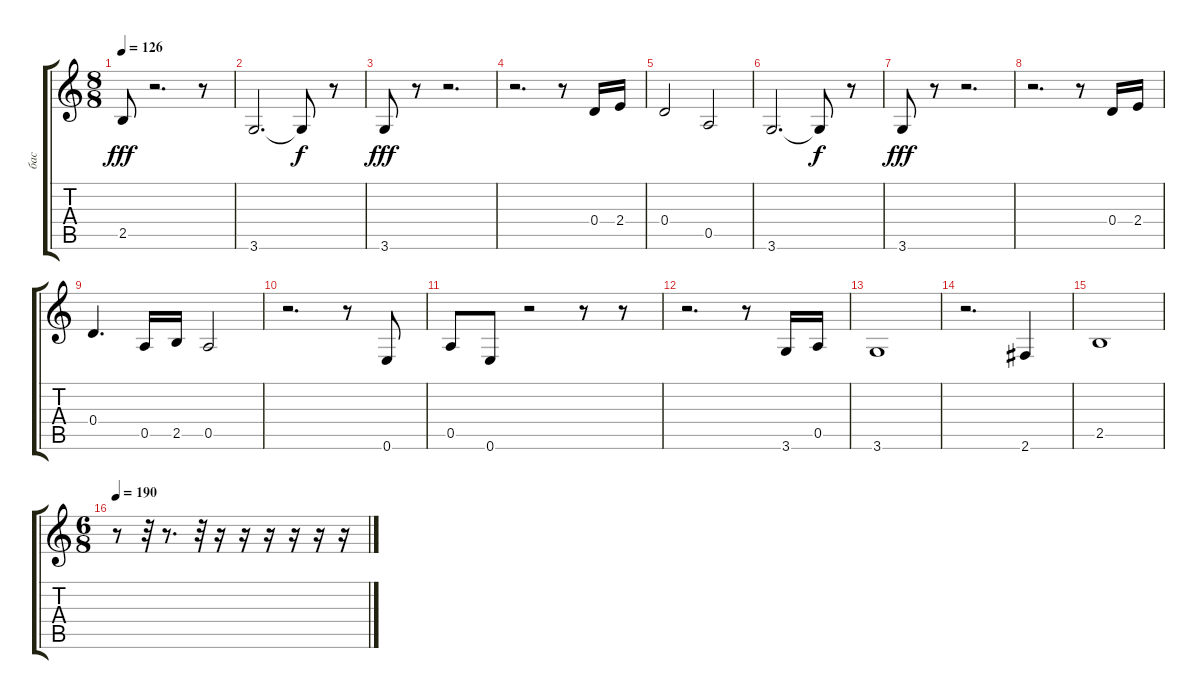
\track ("бас" "бас") {instrument electricbasspick}
\staff {score tabs}
\tuning (E4 B3 G3 D3 A2 E2) {hide}
\ts (8 8)
\tempo 126
\clef g2
\ks c
2.5.8{dy fff} r.2{d} r.8 |
3.6.2{d} 3.6{t}.8{dy f} r.8 |
3.6.8{dy fff} r.8 r.2{d} |
r.2{d} r.8 0.4.16 2.4.16 |
0.4.2 0.5.2 |
3.6.2{d} 3.6{t}.8{dy f} r.8 |
3.6.8{dy fff} r.8 r.2{d} |
r.2{d} r.8 0.4.16 2.4.16 |
0.4.4{d} 0.5.16 2.5.16 0.5.2 |
r.2{d} r.8 0.6.8 |
0.5.8 0.6.8 r.2 r.8 r.8 |
r.2{d} r.8 3.6.16 0.5.16 |
3.6.1 |
r.2{d} 2.6.4 |
2.5.1 |
\ts (6 8)
\tempo 190
r.8 r.32 r.8{d} r.32 r.16 r.16 r.16 r.16 r.16 r.16
